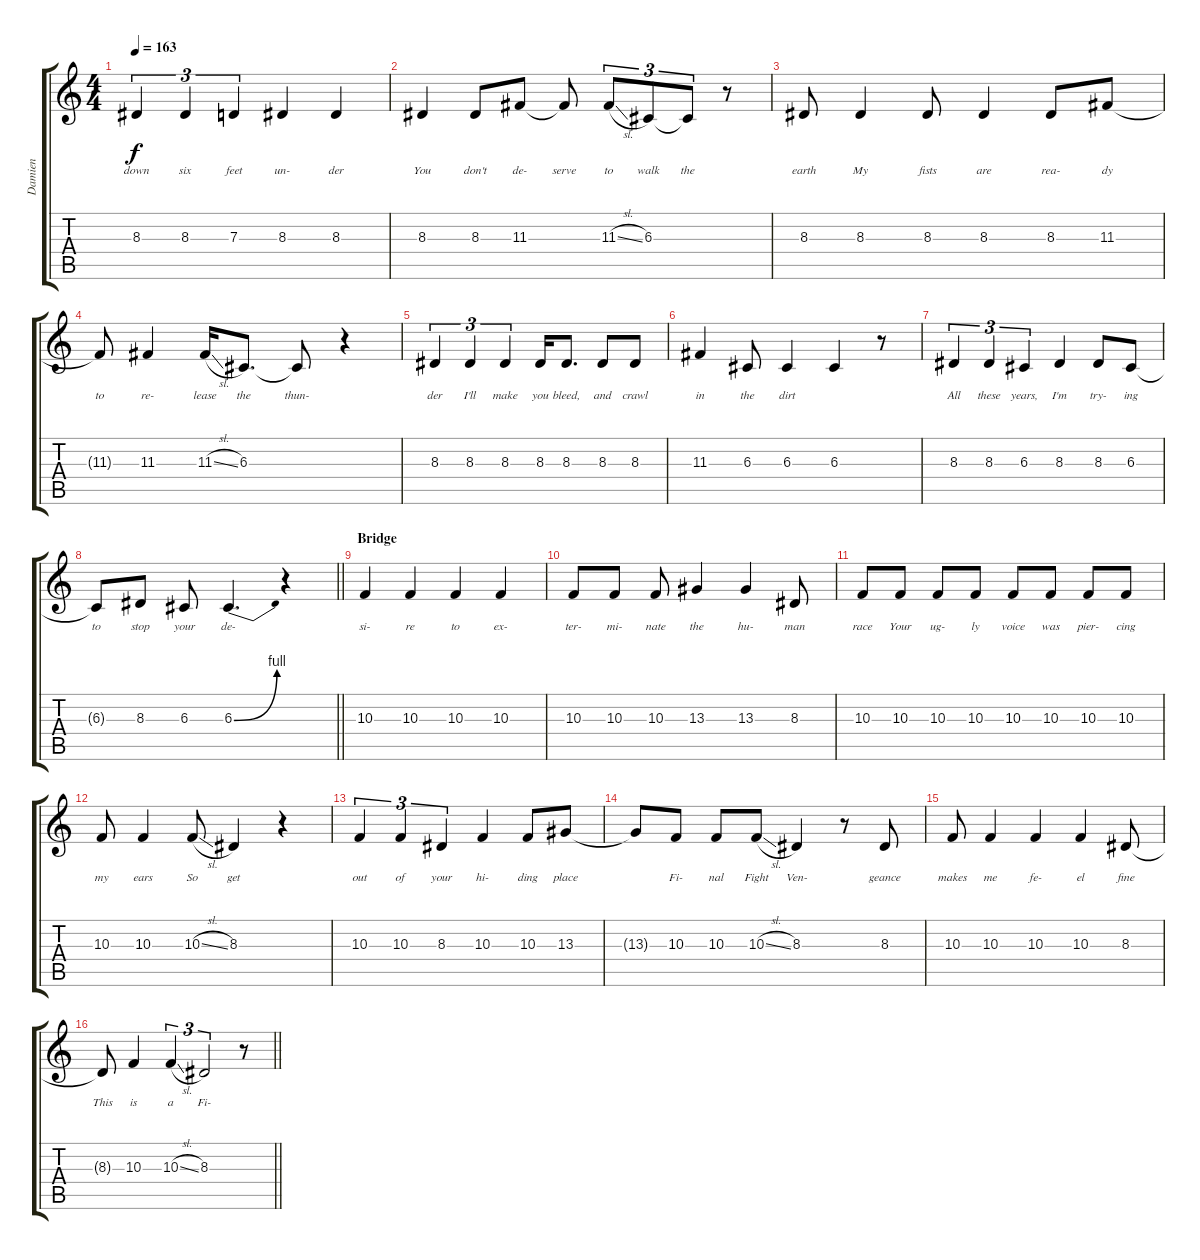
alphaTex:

\track ("Damien" "Damien") {instrument lead6voice}
\staff {score tabs}
\tuning (E4 B3 G3 D3 A2 E2) {hide}
\ts (4 4)
\tempo 163
\clef g2
\ks c
8.3.4{tu (3 2) lyrics (0 "down") lyrics (1 "") lyrics (2 "") lyrics (3 "") lyrics (4 "") dy f} 8.3.4{tu (3 2) lyrics (0 "six") lyrics (1 "") lyrics (2 "") lyrics (3 "") lyrics (4 "")} 7.3.4{tu (3 2) lyrics (0 "feet") lyrics (1 "") lyrics (2 "") lyrics (3 "") lyrics (4 "")} 8.3.4{lyrics (0 "un-") lyrics (1 "") lyrics (2 "") lyrics (3 "") lyrics (4 "")} 8.3.4{lyrics (0 "der") lyrics (1 "") lyrics (2 "") lyrics (3 "") lyrics (4 "")} |
8.3.4{lyrics (0 "You") lyrics (1 "") lyrics (2 "") lyrics (3 "") lyrics (4 "")} 8.3.8{lyrics (0 "don't") lyrics (1 "") lyrics (2 "") lyrics (3 "") lyrics (4 "")} 11.3.8{lyrics (0 "de-") lyrics (1 "") lyrics (2 "") lyrics (3 "") lyrics (4 "")} 11.3{t}.8{lyrics (0 "serve") lyrics (1 "") lyrics (2 "") lyrics (3 "") lyrics (4 "")} 11.3{sl}.8{tu (3 2) lyrics (0 "to") lyrics (1 "") lyrics (2 "") lyrics (3 "") lyrics (4 "")} 6.3.8{tu (3 2) lyrics (0 "walk") lyrics (1 "") lyrics (2 "") lyrics (3 "") lyrics (4 "")} 6.3{t}.8{tu (3 2) lyrics (0 "the") lyrics (1 "") lyrics (2 "") lyrics (3 "") lyrics (4 "")} r.8 |
8.3.8{lyrics (0 "earth") lyrics (1 "") lyrics (2 "") lyrics (3 "") lyrics (4 "")} 8.3.4{lyrics (0 "My") lyrics (1 "") lyrics (2 "") lyrics (3 "") lyrics (4 "")} 8.3.8{lyrics (0 "fists") lyrics (1 "") lyrics (2 "") lyrics (3 "") lyrics (4 "")} 8.3.4{lyrics (0 "are") lyrics (1 "") lyrics (2 "") lyrics (3 "") lyrics (4 "")} 8.3.8{lyrics (0 "rea-") lyrics (1 "") lyrics (2 "") lyrics (3 "") lyrics (4 "")} 11.3.8{lyrics (0 "dy") lyrics (1 "") lyrics (2 "") lyrics (3 "") lyrics (4 "")} |
11.3{t}.8{lyrics (0 "to") lyrics (1 "") lyrics (2 "") lyrics (3 "") lyrics (4 "")} 11.3.4{lyrics (0 "re-") lyrics (1 "") lyrics (2 "") lyrics (3 "") lyrics (4 "")} 11.3{sl}.16{lyrics (0 "lease") lyrics (1 "") lyrics (2 "") lyrics (3 "") lyrics (4 "")} 6.3.8{d lyrics (0 "the") lyrics (1 "") lyrics (2 "") lyrics (3 "") lyrics (4 "")} 6.3{t}.8{lyrics (0 "thun-") lyrics (1 "") lyrics (2 "") lyrics (3 "") lyrics (4 "")} r.4 |
8.3.4{tu (3 2) lyrics (0 "der") lyrics (1 "") lyrics (2 "") lyrics (3 "") lyrics (4 "")} 8.3.4{tu (3 2) lyrics (0 "I'll") lyrics (1 "") lyrics (2 "") lyrics (3 "") lyrics (4 "")} 8.3.4{tu (3 2) lyrics (0 "make") lyrics (1 "") lyrics (2 "") lyrics (3 "") lyrics (4 "")} 8.3.16{lyrics (0 "you") lyrics (1 "") lyrics (2 "") lyrics (3 "") lyrics (4 "")} 8.3.8{d lyrics (0 "bleed,") lyrics (1 "") lyrics (2 "") lyrics (3 "") lyrics (4 "")} 8.3.8{lyrics (0 "and") lyrics (1 "") lyrics (2 "") lyrics (3 "") lyrics (4 "")} 8.3.8{lyrics (0 "crawl") lyrics (1 "") lyrics (2 "") lyrics (3 "") lyrics (4 "")} |
11.3.4{lyrics (0 "in") lyrics (1 "") lyrics (2 "") lyrics (3 "") lyrics (4 "")} 6.3.8{lyrics (0 "the") lyrics (1 "") lyrics (2 "") lyrics (3 "") lyrics (4 "")} 6.3.4{lyrics (0 "dirt") lyrics (1 "") lyrics (2 "") lyrics (3 "") lyrics (4 "")} 6.3.4{lyrics (0 "") lyrics (1 "") lyrics (2 "") lyrics (3 "") lyrics (4 "")} r.8 |
8.3.4{tu (3 2) lyrics (0 "All") lyrics (1 "") lyrics (2 "") lyrics (3 "") lyrics (4 "")} 8.3.4{tu (3 2) lyrics (0 "these") lyrics (1 "") lyrics (2 "") lyrics (3 "") lyrics (4 "")} 6.3.4{tu (3 2) lyrics (0 "years,") lyrics (1 "") lyrics (2 "") lyrics (3 "") lyrics (4 "")} 8.3.4{lyrics (0 "I'm") lyrics (1 "") lyrics (2 "") lyrics (3 "") lyrics (4 "")} 8.3.8{lyrics (0 "try-") lyrics (1 "") lyrics (2 "") lyrics (3 "") lyrics (4 "")} 6.3.8{lyrics (0 "ing") lyrics (1 "") lyrics (2 "") lyrics (3 "") lyrics (4 "")} |
\barLineRight lightlight
6.3{t}.8{lyrics (0 "to") lyrics (1 "") lyrics (2 "") lyrics (3 "") lyrics (4 "")} 8.3.8{lyrics (0 "stop") lyrics (1 "") lyrics (2 "") lyrics (3 "") lyrics (4 "")} 6.3.8{lyrics (0 "your") lyrics (1 "") lyrics (2 "") lyrics (3 "") lyrics (4 "")} 6.3{be (bend 0 0 60 4)}.4{d lyrics (0 "de-") lyrics (1 "") lyrics (2 "") lyrics (3 "") lyrics (4 "")} r.4 |
\section ("" "Bridge")
10.3.4{lyrics (0 "si-") lyrics (1 "") lyrics (2 "") lyrics (3 "") lyrics (4 "")} 10.3.4{lyrics (0 "re") lyrics (1 "") lyrics (2 "") lyrics (3 "") lyrics (4 "")} 10.3.4{lyrics (0 "to") lyrics (1 "") lyrics (2 "") lyrics (3 "") lyrics (4 "")} 10.3.4{lyrics (0 "ex-") lyrics (1 "") lyrics (2 "") lyrics (3 "") lyrics (4 "")} |
10.3.8{lyrics (0 "ter-") lyrics (1 "") lyrics (2 "") lyrics (3 "") lyrics (4 "")} 10.3.8{lyrics (0 "mi-") lyrics (1 "") lyrics (2 "") lyrics (3 "") lyrics (4 "")} 10.3.8{lyrics (0 "nate") lyrics (1 "") lyrics (2 "") lyrics (3 "") lyrics (4 "")} 13.3.4{lyrics (0 "the") lyrics (1 "") lyrics (2 "") lyrics (3 "") lyrics (4 "")} 13.3.4{lyrics (0 "hu-") lyrics (1 "") lyrics (2 "") lyrics (3 "") lyrics (4 "")} 8.3.8{lyrics (0 "man") lyrics (1 "") lyrics (2 "") lyrics (3 "") lyrics (4 "")} |
10.3.8{lyrics (0 "race") lyrics (1 "") lyrics (2 "") lyrics (3 "") lyrics (4 "")} 10.3.8{lyrics (0 "Your") lyrics (1 "") lyrics (2 "") lyrics (3 "") lyrics (4 "")} 10.3.8{lyrics (0 "ug-") lyrics (1 "") lyrics (2 "") lyrics (3 "") lyrics (4 "")} 10.3.8{lyrics (0 "ly") lyrics (1 "") lyrics (2 "") lyrics (3 "") lyrics (4 "")} 10.3.8{lyrics (0 "voice") lyrics (1 "") lyrics (2 "") lyrics (3 "") lyrics (4 "")} 10.3.8{lyrics (0 "was") lyrics (1 "") lyrics (2 "") lyrics (3 "") lyrics (4 "")} 10.3.8{lyrics (0 "pier-") lyrics (1 "") lyrics (2 "") lyrics (3 "") lyrics (4 "")} 10.3.8{lyrics (0 "cing") lyrics (1 "") lyrics (2 "") lyrics (3 "") lyrics (4 "")} |
10.3.8{lyrics (0 "my") lyrics (1 "") lyrics (2 "") lyrics (3 "") lyrics (4 "")} 10.3.4{lyrics (0 "ears") lyrics (1 "") lyrics (2 "") lyrics (3 "") lyrics (4 "")} 10.3{sl}.8{lyrics (0 "So") lyrics (1 "") lyrics (2 "") lyrics (3 "") lyrics (4 "")} 8.3.4{lyrics (0 "get") lyrics (1 "") lyrics (2 "") lyrics (3 "") lyrics (4 "")} r.4 |
10.3.4{tu (3 2) lyrics (0 "out") lyrics (1 "") lyrics (2 "") lyrics (3 "") lyrics (4 "")} 10.3.4{tu (3 2) lyrics (0 "of") lyrics (1 "") lyrics (2 "") lyrics (3 "") lyrics (4 "")} 8.3.4{tu (3 2) lyrics (0 "your") lyrics (1 "") lyrics (2 "") lyrics (3 "") lyrics (4 "")} 10.3.4{lyrics (0 "hi-") lyrics (1 "") lyrics (2 "") lyrics (3 "") lyrics (4 "")} 10.3.8{lyrics (0 "ding") lyrics (1 "") lyrics (2 "") lyrics (3 "") lyrics (4 "")} 13.3.8{lyrics (0 "place") lyrics (1 "") lyrics (2 "") lyrics (3 "") lyrics (4 "")} |
13.3{t}.8{lyrics (0 "") lyrics (1 "") lyrics (2 "") lyrics (3 "") lyrics (4 "")} 10.3.8{lyrics (0 "Fi-") lyrics (1 "") lyrics (2 "") lyrics (3 "") lyrics (4 "")} 10.3.8{lyrics (0 "nal") lyrics (1 "") lyrics (2 "") lyrics (3 "") lyrics (4 "")} 10.3{sl}.8{lyrics (0 "Fight") lyrics (1 "") lyrics (2 "") lyrics (3 "") lyrics (4 "")} 8.3.4{lyrics (0 "Ven-") lyrics (1 "") lyrics (2 "") lyrics (3 "") lyrics (4 "")} r.8 8.3.8{lyrics (0 "geance") lyrics (1 "") lyrics (2 "") lyrics (3 "") lyrics (4 "")} |
10.3.8{lyrics (0 "makes") lyrics (1 "") lyrics (2 "") lyrics (3 "") lyrics (4 "")} 10.3.4{lyrics (0 "me") lyrics (1 "") lyrics (2 "") lyrics (3 "") lyrics (4 "")} 10.3.4{lyrics (0 "fe-") lyrics (1 "") lyrics (2 "") lyrics (3 "") lyrics (4 "")} 10.3.4{lyrics (0 "el") lyrics (1 "") lyrics (2 "") lyrics (3 "") lyrics (4 "")} 8.3.8{lyrics (0 "fine") lyrics (1 "") lyrics (2 "") lyrics (3 "") lyrics (4 "")} |
\barLineRight lightlight
8.3{t}.8{lyrics (0 "This") lyrics (1 "") lyrics (2 "") lyrics (3 "") lyrics (4 "")} 10.3.4{lyrics (0 "is") lyrics (1 "") lyrics (2 "") lyrics (3 "") lyrics (4 "")} 10.3{sl}.4{tu (3 2) lyrics (0 "a") lyrics (1 "") lyrics (2 "") lyrics (3 "") lyrics (4 "")} 8.3.2{tu (3 2) lyrics (0 "Fi-") lyrics (1 "") lyrics (2 "") lyrics (3 "") lyrics (4 "")} r.8
